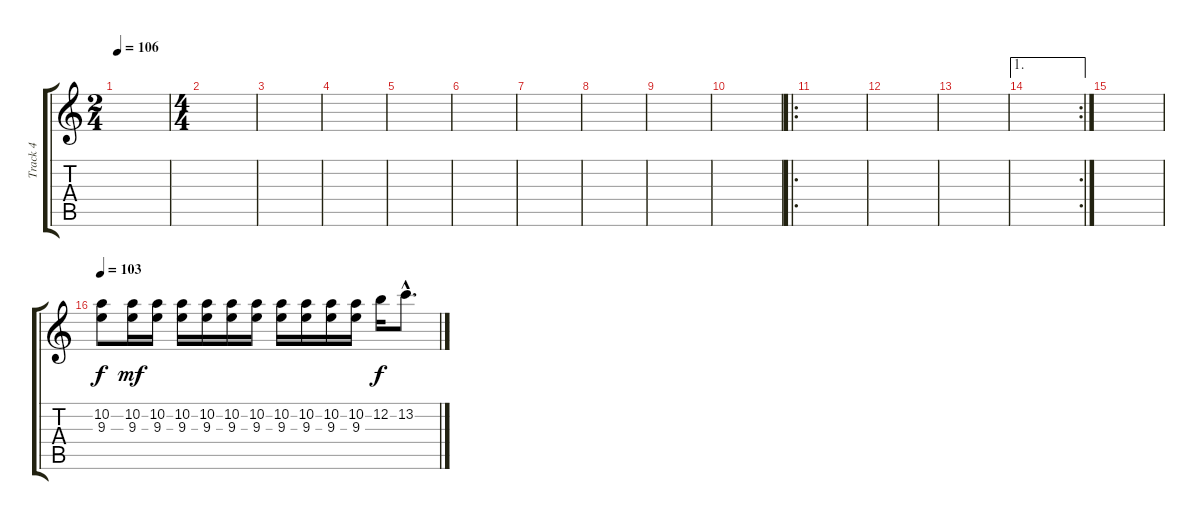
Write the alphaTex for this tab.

\track ("Track 4" "Track 4") {instrument distortionguitar}
\staff {score tabs}
\tuning (E4 B3 G3 D3 A2 E2) {hide}
\ts (2 4)
\tempo 106
\clef g2
\ks c
|
\ts (4 4)
|
|
|
|
|
|
|
|
|
\ro
|
|
|
\ae 1
\rc 2
|
|
\tempo 103
(10.2 9.3).8 (10.2 9.3).16{dy mf} (10.2 9.3).16 (10.2 9.3).16 (10.2 9.3).16 (10.2 9.3).16 (10.2 9.3).16 (10.2 9.3).16 (10.2 9.3).16 (10.2 9.3).16 (10.2 9.3).16 12.2.16{dy f} 13.2{hac}.8{d}
